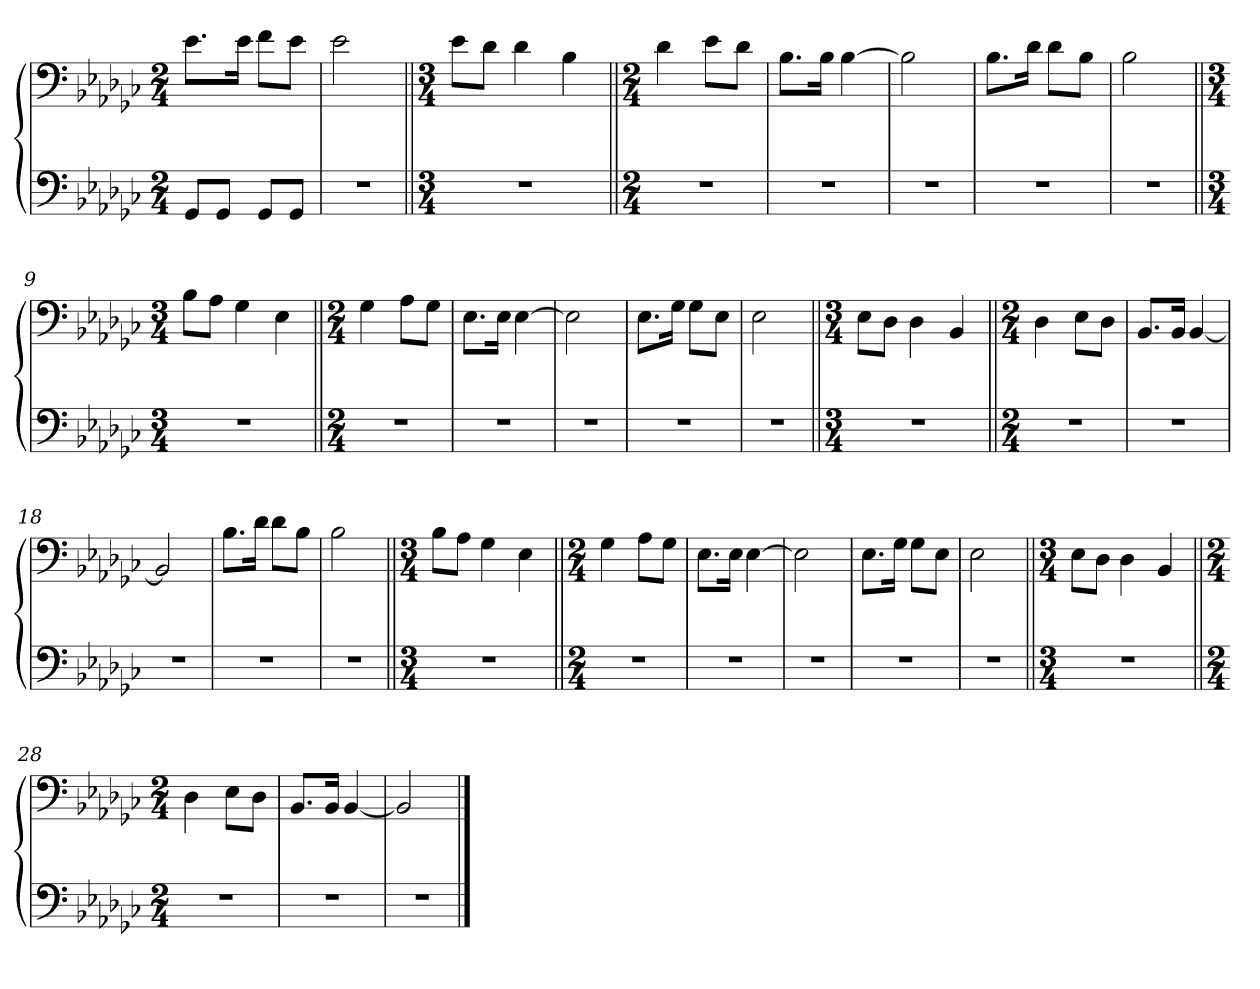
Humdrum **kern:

**kern	**kern
*part1	*part1
*staff2	*staff1
*clefF4	*clefF4
*k[b-e-a-d-g-c-]	*k[b-e-a-d-g-c-]
*M2/4	*M2/4
=1	=1
8GG-/L	8.e-\L
8GG-/J	.
.	16e-\Jk
8GG-/L	8f\L
8GG-/J	8e-\J
=2	=2
2r	2e-\
=3||	=3||
*M3/4	*M3/4
2.r	8e-\L
.	8d-\J
.	4d-\
.	4B-\
=4||	=4||
*M2/4	*M2/4
2r	4d-\
.	8e-\L
.	8d-\J
=5	=5
2r	8.B-\L
.	16B-\Jk
.	[4B-\
=6	=6
2r	2B-\]
=7	=7
2r	8.B-\L
.	16d-\Jk
.	8d-\L
.	8B-\J
=8	=8
2r	2B-\
=9||	=9||
*M3/4	*M3/4
2.r	8B-\L
.	8A-\J
.	4G-\
.	4E-\
=10||	=10||
*M2/4	*M2/4
2r	4G-\
.	8A-\L
.	8G-\J
=11	=11
2r	8.E-\L
.	16E-\Jk
.	[4E-\
=12	=12
2r	2E-\]
=13	=13
2r	8.E-\L
.	16G-\Jk
.	8G-\L
.	8E-\J
=14	=14
2r	2E-\
=15||	=15||
*M3/4	*M3/4
2.r	8E-\L
.	8D-\J
.	4D-\
.	4BB-/
=16||	=16||
*M2/4	*M2/4
2r	4D-\
.	8E-\L
.	8D-\J
=17	=17
2r	8.BB-/L
.	16BB-/Jk
.	[4BB-/
=18	=18
2r	2BB-/]
=19	=19
2r	8.B-\L
.	16d-\Jk
.	8d-\L
.	8B-\J
=20	=20
2r	2B-\
=21||	=21||
*M3/4	*M3/4
2.r	8B-\L
.	8A-\J
.	4G-\
.	4E-\
=22||	=22||
*M2/4	*M2/4
2r	4G-\
.	8A-\L
.	8G-\J
=23	=23
2r	8.E-\L
.	16E-\Jk
.	[4E-\
=24	=24
2r	2E-\]
=25	=25
2r	8.E-\L
.	16G-\Jk
.	8G-\L
.	8E-\J
=26	=26
2r	2E-\
=27||	=27||
*M3/4	*M3/4
2.r	8E-\L
.	8D-\J
.	4D-\
.	4BB-/
=28||	=28||
*M2/4	*M2/4
2r	4D-\
.	8E-\L
.	8D-\J
=29	=29
2r	8.BB-/L
.	16BB-/Jk
.	[4BB-/
=30	=30
2r	2BB-/]
==	==
*-	*-
